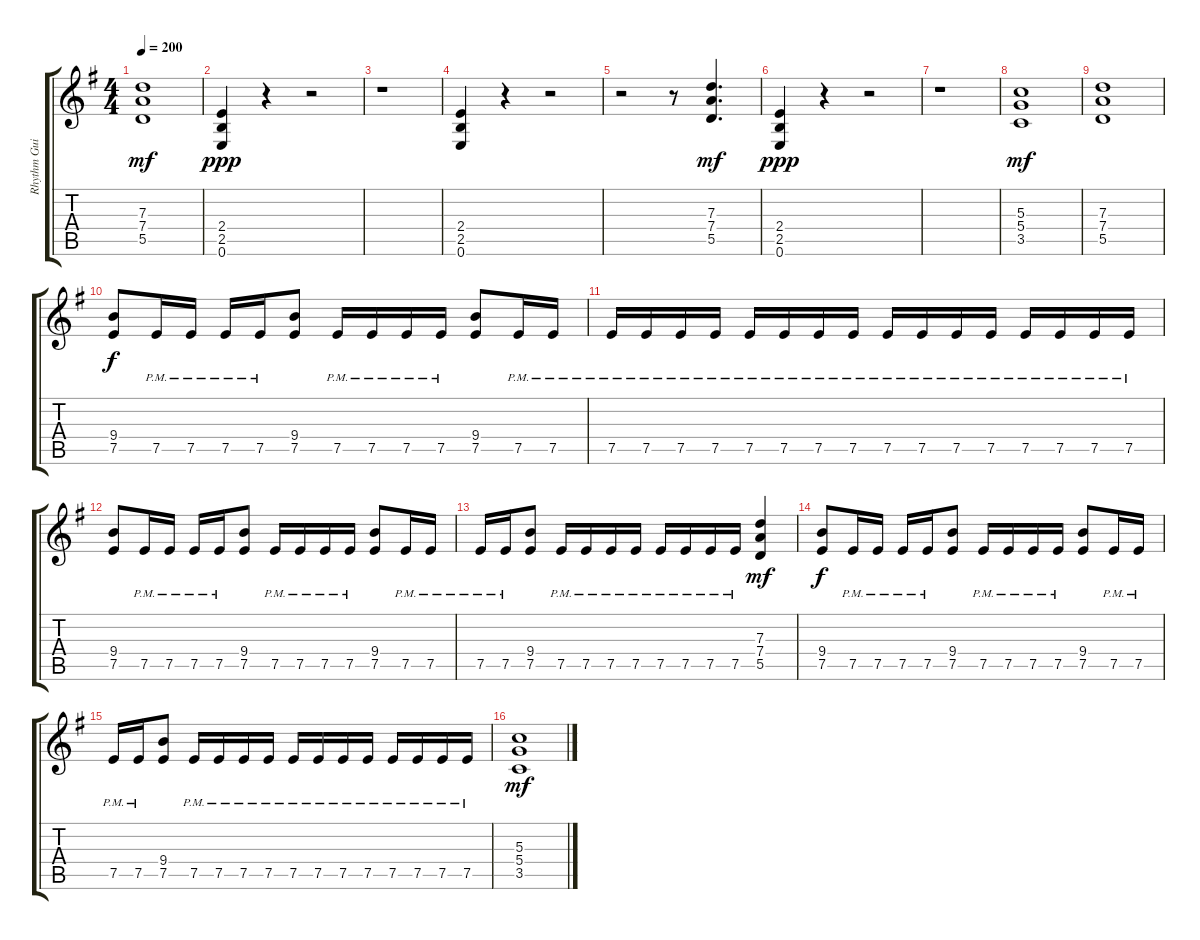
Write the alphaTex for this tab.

\track ("Rhythm Guitar 2" "Rhythm Gui") {instrument distortionguitar}
\staff {score tabs}
\tuning (E4 B3 G3 D3 A2 E2) {hide}
\ts (4 4)
\tempo 200
\clef g2
\ks g
(7.3 7.4 5.5).1{dy mf} |
(2.4 2.5 0.6).4{dy ppp} r.4 r.2 |
r.1 |
(2.4 2.5 0.6).4 r.4 r.2 |
r.2 r.8 (7.3 7.4 5.5).4{d dy mf} |
(2.4 2.5 0.6).4{dy ppp} r.4 r.2 |
r.1 |
(5.3 5.4 3.5).1{dy mf} |
(7.3 7.4 5.5).1 |
(9.4 7.5).8{dy f} 7.5{pm}.16 7.5{pm}.16 7.5{pm}.16 7.5{pm}.16 (9.4 7.5).8 7.5{pm}.16 7.5{pm}.16 7.5{pm}.16 7.5{pm}.16 (9.4 7.5).8 7.5{pm}.16 7.5{pm}.16 |
7.5{pm}.16 7.5{pm}.16 7.5{pm}.16 7.5{pm}.16 7.5{pm}.16 7.5{pm}.16 7.5{pm}.16 7.5{pm}.16 7.5{pm}.16 7.5{pm}.16 7.5{pm}.16 7.5{pm}.16 7.5{pm}.16 7.5{pm}.16 7.5{pm}.16 7.5{pm}.16 |
(9.4 7.5).8 7.5{pm}.16 7.5{pm}.16 7.5{pm}.16 7.5{pm}.16 (9.4 7.5).8 7.5{pm}.16 7.5{pm}.16 7.5{pm}.16 7.5{pm}.16 (9.4 7.5).8 7.5{pm}.16 7.5{pm}.16 |
7.5{pm}.16 7.5{pm}.16 (9.4 7.5).8 7.5{pm}.16 7.5{pm}.16 7.5{pm}.16 7.5{pm}.16 7.5{pm}.16 7.5{pm}.16 7.5{pm}.16 7.5{pm}.16 (7.3 7.4 5.5).4{dy mf} |
(9.4 7.5).8{dy f} 7.5{pm}.16 7.5{pm}.16 7.5{pm}.16 7.5{pm}.16 (9.4 7.5).8 7.5{pm}.16 7.5{pm}.16 7.5{pm}.16 7.5{pm}.16 (9.4 7.5).8 7.5{pm}.16 7.5{pm}.16 |
7.5{pm}.16 7.5{pm}.16 (9.4 7.5).8 7.5{pm}.16 7.5{pm}.16 7.5{pm}.16 7.5{pm}.16 7.5{pm}.16 7.5{pm}.16 7.5{pm}.16 7.5{pm}.16 7.5{pm}.16 7.5{pm}.16 7.5{pm}.16 7.5{pm}.16 |
(5.3 5.4 3.5).1{dy mf}
